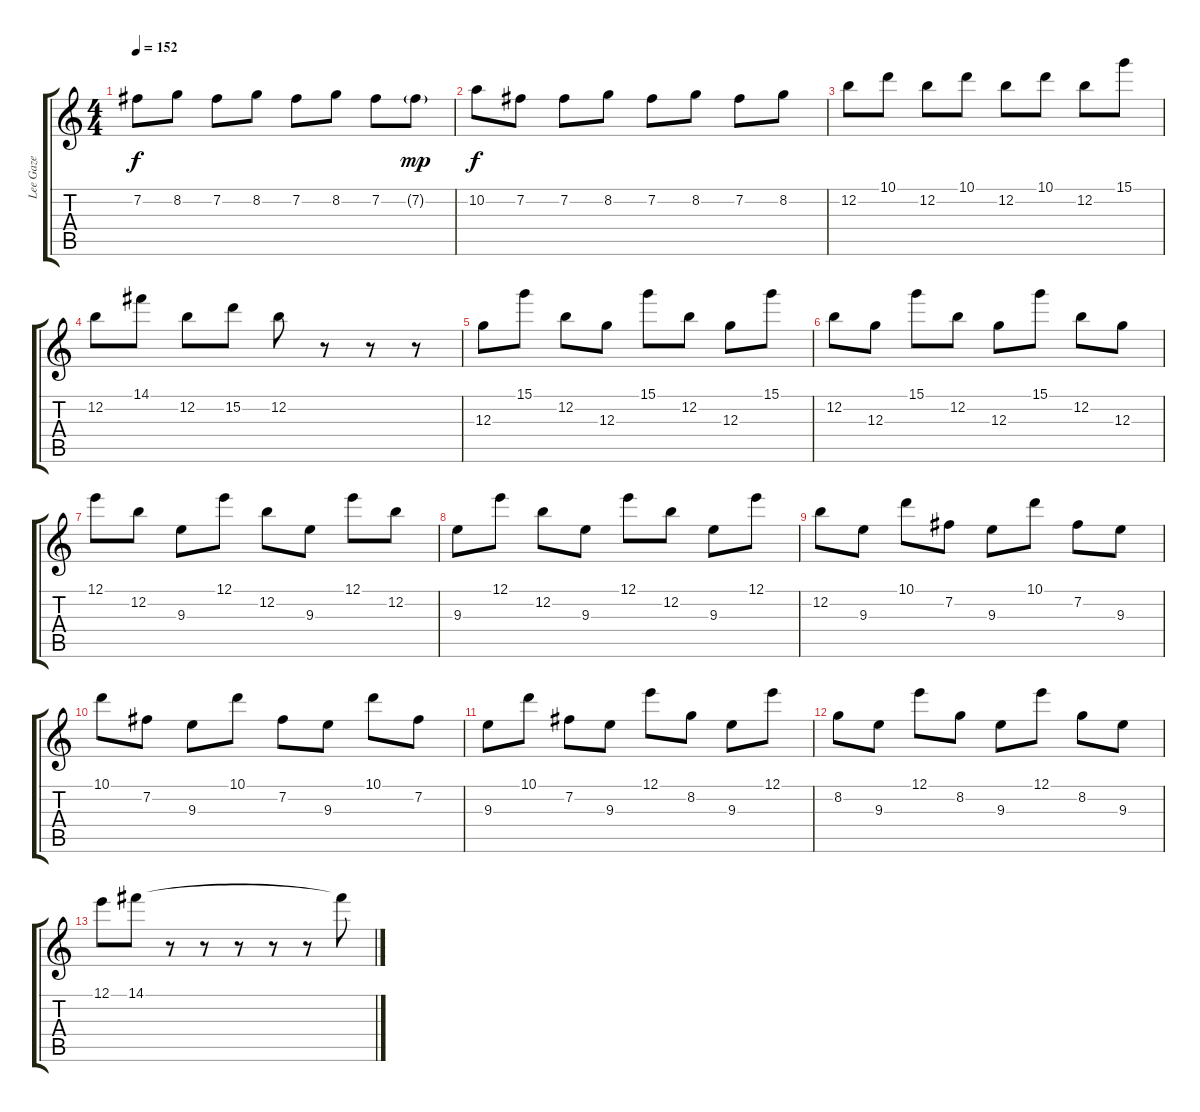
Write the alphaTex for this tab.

\track ("Lee Gaze" "Lee Gaze") {instrument electricguitarclean}
\staff {score tabs}
\tuning (E4 B3 G3 D3 A2 E2) {hide}
\ts (4 4)
\tempo 152
\clef g2
\ks c
7.2.8{dy f} 8.2.8 7.2.8 8.2.8 7.2.8 8.2.8 7.2.8 7.2{g}.8{dy mp} |
10.2.8{dy f} 7.2.8 7.2.8 8.2.8 7.2.8 8.2.8 7.2.8 8.2.8 |
12.2.8 10.1.8 12.2.8 10.1.8 12.2.8 10.1.8 12.2.8 15.1.8 |
12.2.8 14.1.8 12.2.8 15.2.8 12.2.8 r.8 r.8 r.8 |
12.3.8{volume 12} 15.1.8 12.2.8 12.3.8 15.1.8 12.2.8 12.3.8 15.1.8 |
12.2.8 12.3.8 15.1.8 12.2.8 12.3.8 15.1.8 12.2.8 12.3.8 |
12.1.8 12.2.8 9.3.8 12.1.8 12.2.8 9.3.8 12.1.8 12.2.8 |
9.3.8 12.1.8 12.2.8 9.3.8 12.1.8 12.2.8 9.3.8 12.1.8 |
12.2.8 9.3.8 10.1.8 7.2.8 9.3.8 10.1.8 7.2.8 9.3.8 |
10.1.8 7.2.8 9.3.8 10.1.8 7.2.8 9.3.8 10.1.8 7.2.8 |
9.3.8 10.1.8 7.2.8 9.3.8 12.1.8 8.2.8 9.3.8 12.1.8 |
8.2.8 9.3.8 12.1.8 8.2.8 9.3.8 12.1.8 8.2.8 9.3.8 |
12.1.8{txt ""} 14.1.8 r.8 r.8 r.8 r.8 r.8 14.1{t}.8
